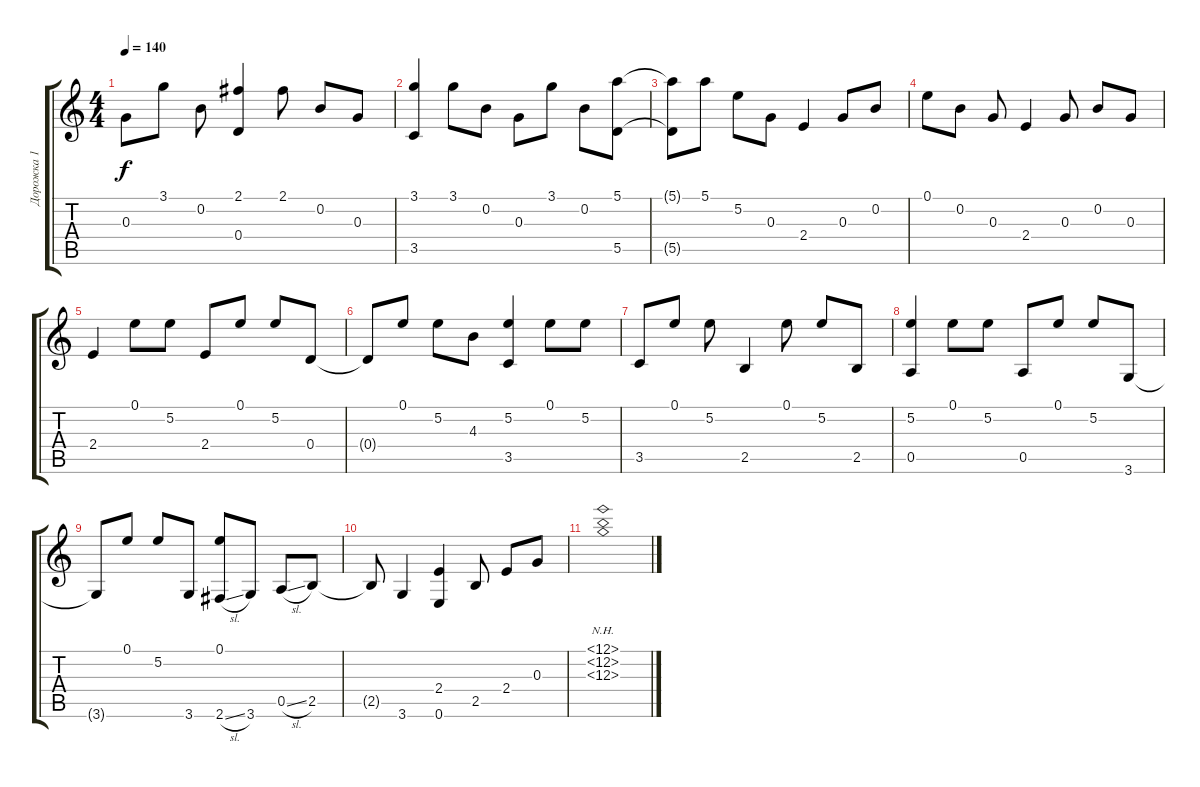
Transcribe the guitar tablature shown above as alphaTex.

\track ("Дорожка 1" "Дорожка 1") {instrument acousticguitarsteel}
\staff {score tabs}
\tuning (E4 B3 G3 D3 A2 E2) {hide}
\ts (4 4)
\tempo 140
\clef g2
\ks c
0.3.8{dy f} 3.1.8 0.2.8 (2.1 0.4).4 2.1.8 0.2.8 0.3.8 |
(3.1 3.5).4 3.1.8 0.2.8 0.3.8 3.1.8 0.2.8 (5.1 5.5).8 |
(5.1{t} 5.5{t}).8 5.1.8 5.2.8 0.3.8 2.4.4 0.3.8 0.2.8 |
0.1.8 0.2.8 0.3.8 2.4.4 0.3.8 0.2.8 0.3.8 |
2.4.4 0.1.8 5.2.8 2.4.8 0.1.8 5.2.8 0.4.8 |
0.4{t}.8 0.1.8 5.2.8 4.3.8 (5.2 3.5).4 0.1.8 5.2.8 |
3.5.8 0.1.8 5.2.8 2.5.4 0.1.8 5.2.8 2.5.8 |
(5.2 0.5).4 0.1.8 5.2.8 0.5.8 0.1.8 5.2.8 3.6.8 |
3.6{t}.8 0.1.8 5.2.8 3.6.8 (0.1 2.6{sl}).8 3.6.8 0.5{sl}.8 2.5.8 |
2.5{t}.8 3.6.4 (2.4 0.6).4 2.5.8 2.4.8 0.3.8 |
(12.1{nh} 12.2{nh} 12.3{nh}).1
